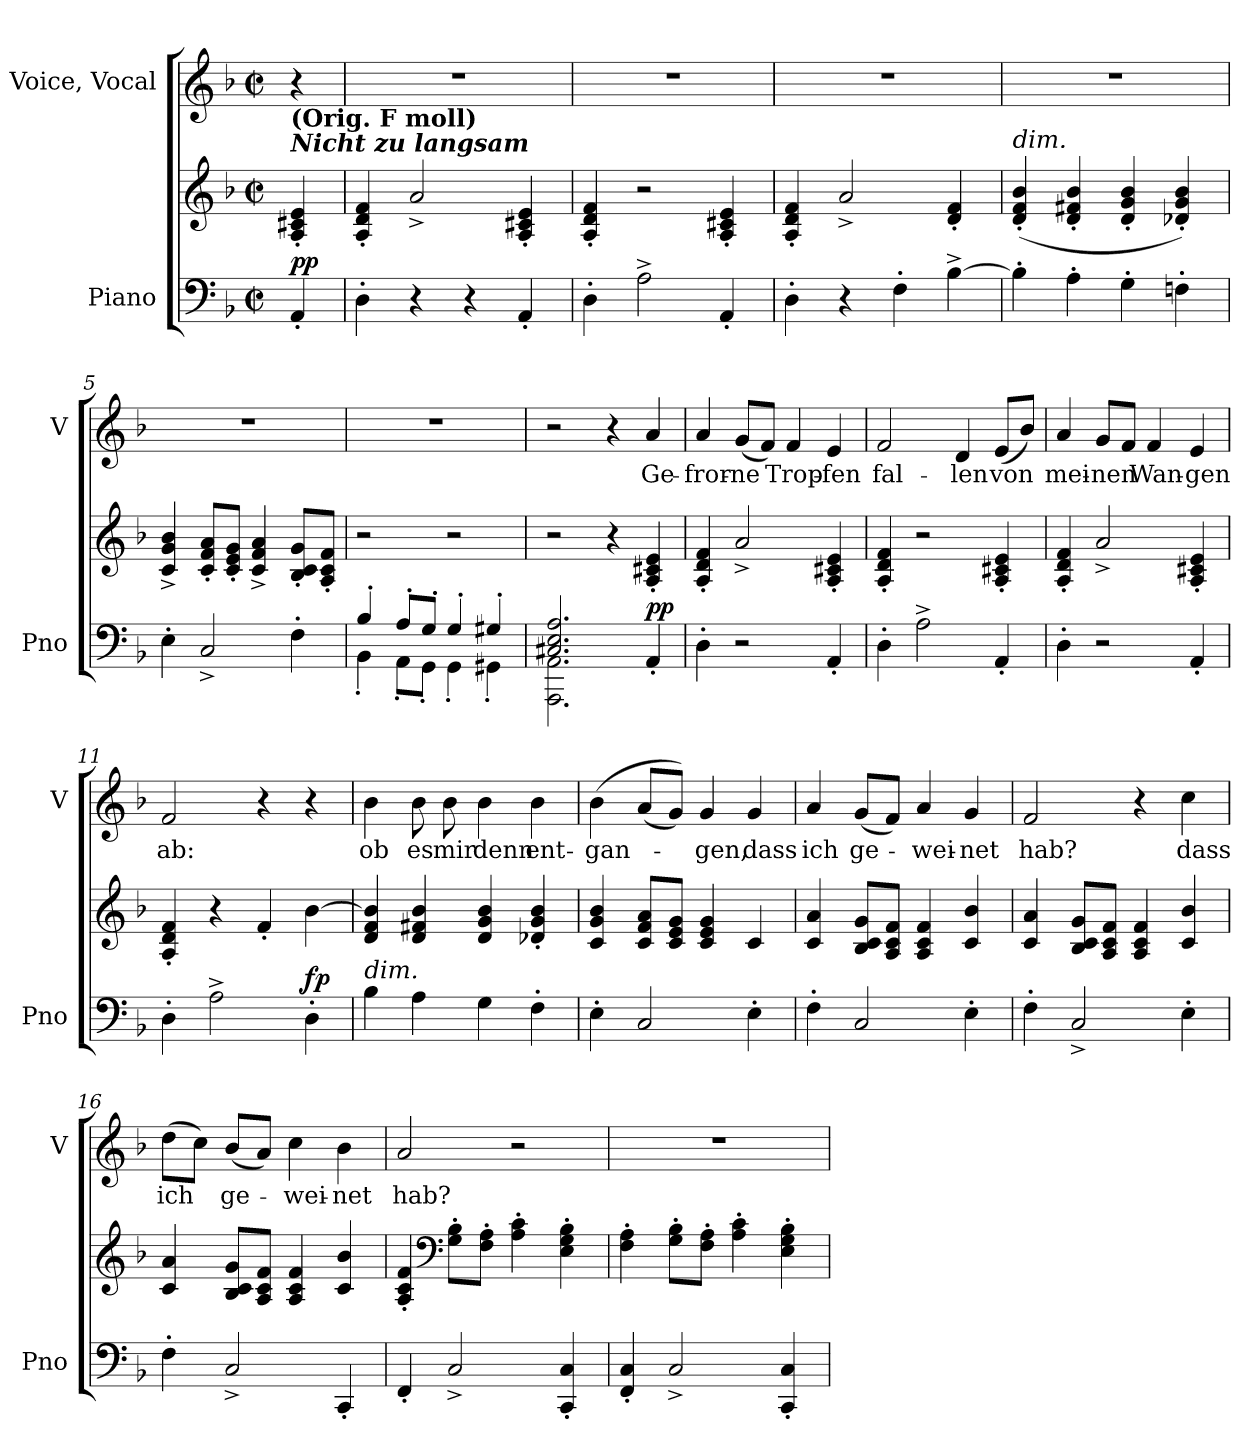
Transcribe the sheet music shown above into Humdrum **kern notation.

**kern	**kern	**dynam	**kern	**text
*part2	*part2	*part2	*part1	*part1
*staff3	*staff2	*staff2/3	*staff1	*staff1
*I"Piano	*	*	*I"Voice, Vocal	*
*I'Pno	*	*	*I'V	*
*clefF4	*clefG2	*	*clefG2	*
*k[b-]	*k[b-]	*	*k[b-]	*
*M2/2	*M2/2	*	*M2/2	*
*met(c|)	*met(c|)	*	*met(c|)	*
*MM98	*MM98	*	*MM98	*
=	=	=	=	=
!	!LO:TX:a:Bi:t=Nicht  zu langsam	!	!	!
!	!LO:TX:a:B:t=(Orig. F moll)	!	!	!
!	!	!LO:DY:a=2	!	!
4AA'/	4A/' 4c#X/' 4e/'	pp	4r	.
=1	=1	=1	=1	=1
4D'\	4A/' 4d/' 4f/'	.	1r	.
4r	2a^/	.	.	.
4r	.	.	.	.
4AA'/	4A/' 4c#X/' 4e/'	.	.	.
=2	=2	=2	=2	=2
4D'\	4A/' 4d/' 4f/'	.	1r	.
2A^\	2r	.	.	.
4AA'/	4A/' 4c#X/' 4e/'	.	.	.
=3	=3	=3	=3	=3
4D'\	4A/' 4d/' 4f/'	.	1r	.
4r	2a^/	.	.	.
4F'\	.	.	.	.
!	!	!LO:DY:b=2	!	!
[4B-^\	4d/' 4f/'	other-dynamics	.	.
=4	=4	=4	=4	=4
!	!LO:TX:a:i:t=dim.	!	!	!
4B-'\]	(<4d/' 4f/' 4b-/'	.	1r	.
4A'\	4d/' 4f#X/' 4b-/'	.	.	.
4G'\	4d/' 4g/' 4b-/'	.	.	.
4Fn'\	4d-X/' 4g/' 4b-/')	.	.	.
=5	=5	=5	=5	=5
4E'\	4c/^ 4g/^ 4b-/^	.	1r	.
2C^/	8c/' 8f/' 8a/'L	.	.	.
.	8c/' 8e/' 8g/'J	.	.	.
.	4c/^ 4f/^ 4a/^	.	.	.
4F'\	8B-/' 8c/' 8g/'L	.	.	.
.	8A/' 8c/' 8f/'J	.	.	.
=6	=6	=6	=6	=6
*^	*	*	*	*
4B-'/	4BB-'\	2r	.	1r	.
8A'/L	8AA'\L	.	.	.	.
8G'/J	8GG'\J	.	.	.	.
4G'/	4GG'\	2r	.	.	.
4G#X'/	4GG#X'\	.	.	.	.
!!LO:LB:g=z
=7	=7	=7	=7	=7	=7
2.C#X/ 2.E/ 2.A/	2.AAA\ 2.AA\	2r	.	2r	.
.	.	4r	.	4r	.
!	!	!	!LO:DY:a=2	!	!LO:LY:b
4AA'/	4ryy	4A/' 4c#X/' 4e/'	pp	4a/	Ge-
=8	=8	=8	=8	=8	=8
!	!	!	!	!	!LO:LY:b
*v	*v	*	*	*	*
4D'\	4A/' 4d/' 4f/'	.	4a/	-fror-
!	!	!	!	!LO:LY:b
2r	2a^/	.	(<8g/L	-ne
.	.	.	8f/J)	.
!	!	!	!	!LO:LY:b
.	.	.	4f/	Trop-
!	!	!	!	!LO:LY:b
4AA'/	4A/' 4c#X/' 4e/'	.	4e/	-fen
=9	=9	=9	=9	=9
!	!	!	!	!LO:LY:b
4D'\	4A/' 4d/' 4f/'	.	2f/	fal-
2A^\	2r	.	.	.
!	!	!	!	!LO:LY:b
.	.	.	4d/	-len
!	!	!	!	!LO:LY:b
4AA'/	4A/' 4c#X/' 4e/'	.	(<8e/L	von
.	.	.	8b-/J)	.
=10	=10	=10	=10	=10
!	!	!	!	!LO:LY:b
4D'\	4A/' 4d/' 4f/'	.	4a/	mei-
!	!	!	!	!LO:LY:b
2r	2a^/	.	8g/L	-nen
.	.	.	8f/J	.
!	!	!	!	!LO:LY:b
.	.	.	4f/	Wan-
!	!	!	!	!LO:LY:b
4AA'/	4A/' 4c#X/' 4e/'	.	4e/	-gen
=11	=11	=11	=11	=11
!	!	!	!	!LO:LY:b
4D'\	4A/' 4d/' 4f/'	.	2f/	ab:
2A^\	4r	.	.	.
.	4f'/	.	4r	.
!	!	!LO:DY:a=2	!	!
4D'\	[4b-\	fp	4r	.
=12	=12	=12	=12	=12
!LO:TX:a:i:t=dim.	!	!	!	!
!	!	!	!	!LO:LY:b
4B-\	4d/ 4f/ 4b-/]	.	4b-\	ob
!	!	!	!	!LO:LY:b
4A\	4d/ 4f#X/ 4b-/	.	8b-\	es
!	!	!	!	!LO:LY:b
.	.	.	8b-\	mir
!	!	!	!	!LO:LY:b
4G\	4d/ 4g/ 4b-/	.	4b-\	denn
!	!	!	!	!LO:LY:b
4F'\	4d-X/' 4g/' 4b-/'	.	4b-\	ent-
=13	=13	=13	=13	=13
!	!	!	!	!LO:LY:b
4E'\	4c/ 4g/ 4b-/	.	(>4b-\	-gan-
2C/	8c/ 8f/ 8a/L	.	(<8a/L	.
.	8c/ 8e/ 8g/J	.	8g/J))	.
!	!	!	!	!LO:LY:b
.	4c/ 4e/ 4g/	.	4g/	-gen,
!	!	!	!	!LO:LY:b
4E'\	4c/	.	4g/	dass
!!LO:LB:g=z
=14	=14	=14	=14	=14
!	!	!	!	!LO:LY:b
4F'\	4c/ 4a/	.	4a/	ich
!	!	!	!	!LO:LY:b
2C/	8B-/ 8c/ 8g/L	.	(<8g/L	ge-
.	8A/ 8c/ 8f/J	.	8f/J)	.
!	!	!	!	!LO:LY:b
.	4A/ 4c/ 4f/	.	4a/	-wei-
!	!	!	!	!LO:LY:b
4E'\	4c/ 4b-/	.	4g/	-net
=15	=15	=15	=15	=15
!	!	!	!	!LO:LY:b
4F'\	4c/ 4a/	.	2f/	hab?
2C^/	8B-/ 8c/ 8g/L	.	.	.
.	8A/ 8c/ 8f/J	.	.	.
.	4A/ 4c/ 4f/	.	4r	.
!	!	!	!	!LO:LY:b
4E'\	4c/ 4b-/	.	4cc\	dass
=16	=16	=16	=16	=16
!	!	!	!	!LO:LY:b
4F'\	4c/ 4a/	.	(>8dd\L	ich
.	.	.	8cc\J)	.
!	!	!	!	!LO:LY:b
2C^/	8B-/ 8c/ 8g/L	.	(<8b-/L	ge-
.	8A/ 8c/ 8f/J	.	8a/J)	.
!	!	!	!	!LO:LY:b
.	4A/ 4c/ 4f/	.	4cc\	-wei-
!	!	!	!	!LO:LY:b
4CC'/	4c/ 4b-/	.	4b-\	-net
=17	=17	=17	=17	=17
!	!	!	!	!LO:LY:b
4FF'/	4A/' 4c/' 4f/'	.	2a/	hab?
*	*clefF4	*	*	*
2C^/	8G\' 8B-\'L	.	.	.
.	8F\' 8A\'J	.	.	.
.	4A\' 4c\'	.	2r	.
4CC/' 4C/'	4E\' 4G\' 4B-\'	.	.	.
=18	=18	=18	=18	=18
4FF/' 4C/'	4F\' 4A\'	.	1r	.
2C^/	8G\' 8B-\'L	.	.	.
.	8F\' 8A\'J	.	.	.
.	4A\' 4c\'	.	.	.
4CC/' 4C/'	4E\' 4G\' 4B-\'	.	.	.
=	=	=	=	=
*-	*-	*-	*-	*-
